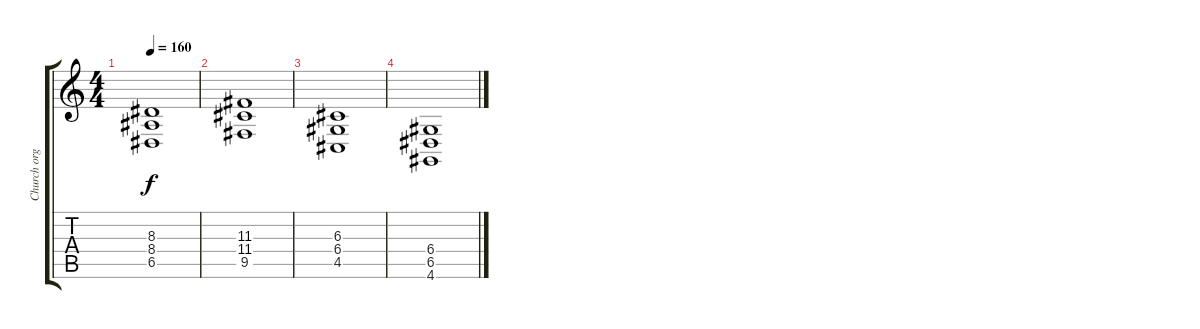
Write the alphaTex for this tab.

\track ("Church organ" "Church org") {instrument churchorgan}
\staff {score tabs}
\tuning (E4 B3 G3 D3 A2 E2) {hide}
\ts (4 4)
\tempo 160
\clef g2
\ks c
(8.3 8.4 6.5).1{dy f} |
(11.3 11.4 9.5).1 |
(6.3 6.4 4.5).1 |
(6.4 6.5 4.6).1
